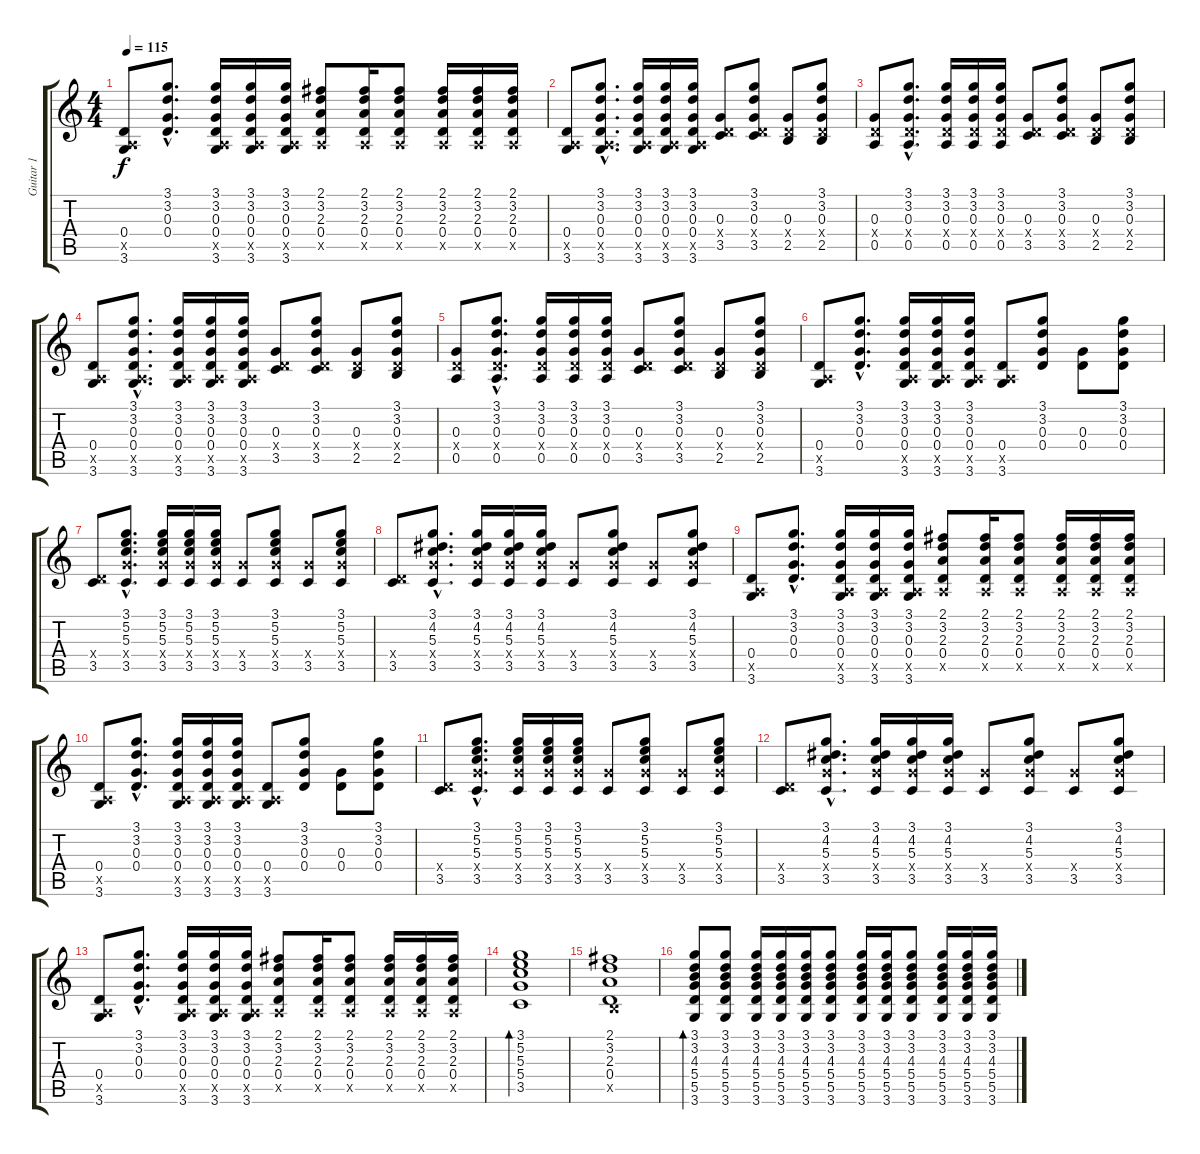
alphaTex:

\track ("Guitar 1" "Guitar 1") {instrument distortionguitar}
\staff {score tabs}
\tuning (E4 B3 G3 D3 A2 E2) {hide}
\ts (4 4)
\tempo 115
\clef g2
\ks c
(0.4 0.5{x} 3.6).8{dy f} (3.1{hac} 3.2{hac} 0.3{hac} 0.4{hac}).8{d} (3.1 3.2 0.3 0.4 0.5{x} 3.6).16 (3.1 3.2 0.3 0.4 0.5{x} 3.6).16 (3.1 3.2 0.3 0.4 0.5{x} 3.6).16 (2.1 3.2 2.3 0.4 0.5{x}).8 (2.1 3.2 2.3 0.4 0.5{x}).16 (2.1 3.2 2.3 0.4 0.5{x}).8 (2.1 3.2 2.3 0.4 0.5{x}).16 (2.1 3.2 2.3 0.4 0.5{x}).16 (2.1 3.2 2.3 0.4 0.5{x}).16 |
(0.4 0.5{x} 3.6).8 (3.1{hac} 3.2{hac} 0.3{hac} 0.4{hac} 0.5{hac x} 3.6{hac}).8{d} (3.1 3.2 0.3 0.4 0.5{x} 3.6).16 (3.1 3.2 0.3 0.4 0.5{x} 3.6).16 (3.1 3.2 0.3 0.4 0.5{x} 3.6).16 (0.3 0.4{x} 3.5).8 (3.1 3.2 0.3 0.4{x} 3.5).8 (0.3 0.4{x} 2.5).8 (3.1 3.2 0.3 0.4{x} 2.5).8 |
(0.3 0.4{x} 0.5).8 (3.1{hac} 3.2{hac} 0.3{hac} 0.4{hac x} 0.5{hac}).8{d} (3.1 3.2 0.3 0.4{x} 0.5).16 (3.1 3.2 0.3 0.4{x} 0.5).16 (3.1 3.2 0.3 0.4{x} 0.5).16 (0.3 0.4{x} 3.5).8 (3.1 3.2 0.3 0.4{x} 3.5).8 (0.3 0.4{x} 2.5).8 (3.1 3.2 0.3 0.4{x} 2.5).8 |
(0.4 0.5{x} 3.6).8 (3.1{hac} 3.2{hac} 0.3{hac} 0.4{hac} 0.5{hac x} 3.6{hac}).8{d} (3.1 3.2 0.3 0.4 0.5{x} 3.6).16 (3.1 3.2 0.3 0.4 0.5{x} 3.6).16 (3.1 3.2 0.3 0.4 0.5{x} 3.6).16 (0.3 0.4{x} 3.5).8 (3.1 3.2 0.3 0.4{x} 3.5).8 (0.3 0.4{x} 2.5).8 (3.1 3.2 0.3 0.4{x} 2.5).8 |
(0.3 0.4{x} 0.5).8 (3.1{hac} 3.2{hac} 0.3{hac} 0.4{hac x} 0.5{hac}).8{d} (3.1 3.2 0.3 0.4{x} 0.5).16 (3.1 3.2 0.3 0.4{x} 0.5).16 (3.1 3.2 0.3 0.4{x} 0.5).16 (0.3 0.4{x} 3.5).8 (3.1 3.2 0.3 0.4{x} 3.5).8 (0.3 0.4{x} 2.5).8 (3.1 3.2 0.3 0.4{x} 2.5).8 |
(0.4 0.5{x} 3.6).8 (3.1{hac} 3.2{hac} 0.3{hac} 0.4{hac}).8{d} (3.1 3.2 0.3 0.4 0.5{x} 3.6).16 (3.1 3.2 0.3 0.4 0.5{x} 3.6).16 (3.1 3.2 0.3 0.4 0.5{x} 3.6).16 (0.4 0.5{x} 3.6).8 (3.1 3.2 0.3 0.4).8 (0.3 0.4).8 (3.1 3.2 0.3 0.4).8 |
(0.4{x} 3.5).8 (3.1{hac} 5.2{hac} 5.3{hac} 5.4{hac x} 3.5{hac}).8{d} (3.1 5.2 5.3 5.4{x} 3.5).16 (3.1 5.2 5.3 5.4{x} 3.5).16 (3.1 5.2 5.3 5.4{x} 3.5).16 (5.4{x} 3.5).8 (3.1 5.2 5.3 5.4{x} 3.5).8 (5.4{x} 3.5).8 (3.1 5.2 5.3 5.4{x} 3.5).8 |
(0.4{x} 3.5).8 (3.1{hac} 4.2{hac} 5.3{hac} 5.4{hac x} 3.5{hac}).8{d} (3.1 4.2 5.3 5.4{x} 3.5).16 (3.1 4.2 5.3 5.4{x} 3.5).16 (3.1 4.2 5.3 5.4{x} 3.5).16 (5.4{x} 3.5).8 (3.1 4.2 5.3 5.4{x} 3.5).8 (5.4{x} 3.5).8 (3.1 4.2 5.3 5.4{x} 3.5).8 |
(0.4 0.5{x} 3.6).8 (3.1{hac} 3.2{hac} 0.3{hac} 0.4{hac}).8{d} (3.1 3.2 0.3 0.4 0.5{x} 3.6).16 (3.1 3.2 0.3 0.4 0.5{x} 3.6).16 (3.1 3.2 0.3 0.4 0.5{x} 3.6).16 (2.1 3.2 2.3 0.4 0.5{x}).8 (2.1 3.2 2.3 0.4 0.5{x}).16 (2.1 3.2 2.3 0.4 0.5{x}).8 (2.1 3.2 2.3 0.4 0.5{x}).16 (2.1 3.2 2.3 0.4 0.5{x}).16 (2.1 3.2 2.3 0.4 0.5{x}).16 |
(0.4 0.5{x} 3.6).8 (3.1{hac} 3.2{hac} 0.3{hac} 0.4{hac}).8{d} (3.1 3.2 0.3 0.4 0.5{x} 3.6).16 (3.1 3.2 0.3 0.4 0.5{x} 3.6).16 (3.1 3.2 0.3 0.4 0.5{x} 3.6).16 (0.4 0.5{x} 3.6).8 (3.1 3.2 0.3 0.4).8 (0.3 0.4).8 (3.1 3.2 0.3 0.4).8 |
(0.4{x} 3.5).8 (3.1{hac} 5.2{hac} 5.3{hac} 5.4{hac x} 3.5{hac}).8{d} (3.1 5.2 5.3 5.4{x} 3.5).16 (3.1 5.2 5.3 5.4{x} 3.5).16 (3.1 5.2 5.3 5.4{x} 3.5).16 (5.4{x} 3.5).8 (3.1 5.2 5.3 5.4{x} 3.5).8 (5.4{x} 3.5).8 (3.1 5.2 5.3 5.4{x} 3.5).8 |
(0.4{x} 3.5).8 (3.1{hac} 4.2{hac} 5.3{hac} 5.4{hac x} 3.5{hac}).8{d} (3.1 4.2 5.3 5.4{x} 3.5).16 (3.1 4.2 5.3 5.4{x} 3.5).16 (3.1 4.2 5.3 5.4{x} 3.5).16 (5.4{x} 3.5).8 (3.1 4.2 5.3 5.4{x} 3.5).8 (5.4{x} 3.5).8 (3.1 4.2 5.3 5.4{x} 3.5).8 |
(0.4 0.5{x} 3.6).8 (3.1{hac} 3.2{hac} 0.3{hac} 0.4{hac}).8{d} (3.1 3.2 0.3 0.4 0.5{x} 3.6).16 (3.1 3.2 0.3 0.4 0.5{x} 3.6).16 (3.1 3.2 0.3 0.4 0.5{x} 3.6).16 (2.1 3.2 2.3 0.4 0.5{x}).8 (2.1 3.2 2.3 0.4 0.5{x}).16 (2.1 3.2 2.3 0.4 0.5{x}).8 (2.1 3.2 2.3 0.4 0.5{x}).16 (2.1 3.2 2.3 0.4 0.5{x}).16 (2.1 3.2 2.3 0.4 0.5{x}).16 |
(3.1 5.2 5.3 5.4 3.5).1{bd 120} |
(2.1 3.2 2.3 0.4 2.5{x}).1 |
(3.1 3.2 4.3 5.4 5.5 3.6).8{bd 60} (3.1 3.2 4.3 5.4 5.5 3.6).8 (3.1 3.2 4.3 5.4 5.5 3.6).16 (3.1 3.2 4.3 5.4 5.5 3.6).16 (3.1 3.2 4.3 5.4 5.5 3.6).16 (3.1 3.2 4.3 5.4 5.5 3.6).8 (3.1 3.2 4.3 5.4 5.5 3.6).16 (3.1 3.2 4.3 5.4 5.5 3.6).16 (3.1 3.2 4.3 5.4 5.5 3.6).8 (3.1 3.2 4.3 5.4 5.5 3.6).16 (3.1 3.2 4.3 5.4 5.5 3.6).16 (3.1 3.2 4.3 5.4 5.5 3.6).16
